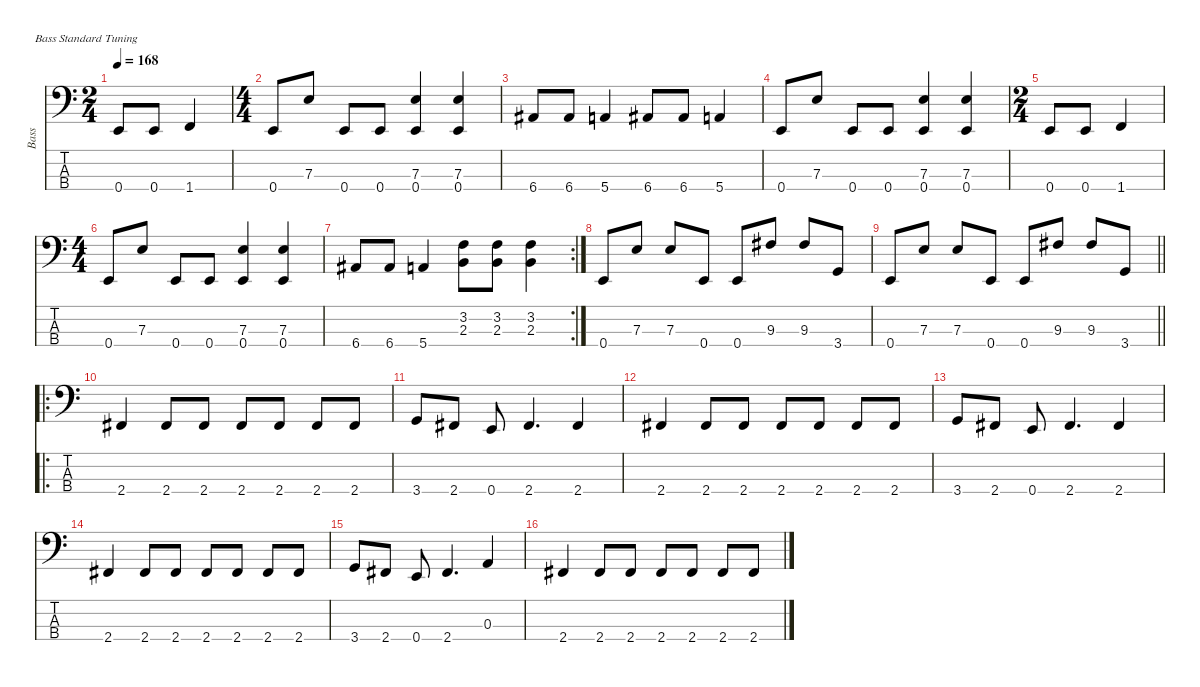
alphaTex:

\defaultSystemsLayout 4
\hideDynamics
\bracketExtendMode nobrackets
\firstSystemTrackNameMode fullname
\otherSystemsTrackNameOrientation horizontal
\track ("Bass" "el.bs.") {instrument electricbasspick}
\staff {score tabs}
\tuning (G2 D2 A1 E1)
\ts (2 4)
\beaming (8 2 2)
\tempo 168
\clef f4
\ks c
0.4.8{dy fff beam Up} 0.4.8{beam Up} 1.4.4{beam Up} |
\ts (4 4)
\beaming (8 2 2 2 2)
0.4.8{beam Up} 7.3.8{dy f beam Up} 0.4.8{dy fff beam Up} 0.4.8{beam Up} (7.3 0.4).4{dy f beam Up} (7.3 0.4).4{beam Up} |
6.4{acc #}.8{beam Up} 6.4{acc #}.8{beam Up} 5.4.4{beam Up} 6.4{acc #}.8{beam Up} 6.4{acc #}.8{beam Up} 5.4.4{beam Up} |
0.4.8{dy fff beam Up} 7.3.8{dy f beam Up} 0.4.8{dy fff beam Up} 0.4.8{beam Up} (7.3 0.4).4{dy f beam Up} (7.3 0.4).4{beam Up} |
\ts (2 4)
\beaming (8 2 2)
0.4.8{dy fff beam Up} 0.4.8{beam Up} 1.4.4{beam Up} |
\ts (4 4)
\beaming (8 2 2 2 2)
0.4.8{beam Up} 7.3.8{dy f beam Up} 0.4.8{dy fff beam Up} 0.4.8{beam Up} (7.3 0.4).4{dy f beam Up} (7.3 0.4).4{beam Up} |
\rc 2
6.4{acc #}.8{beam Up} 6.4{acc #}.8{beam Up} 5.4.4{beam Up} (3.2 2.3).8{dy fff beam Down} (3.2 2.3).8{beam Down} (3.2 2.3).4{beam Down} |
0.4.8{beam Up} 7.3.8{dy f beam Up} 7.3.8{beam Up} 0.4.8{dy fff beam Up} 0.4.8{beam Up} 9.3{acc #}.8{dy f beam Up} 9.3{acc #}.8{beam Up} 3.4.8{dy fff beam Up} |
\barLineRight lightlight
0.4.8{beam Up} 7.3.8{dy f beam Up} 7.3.8{beam Up} 0.4.8{dy fff beam Up} 0.4.8{beam Up} 9.3{acc #}.8{dy f beam Up} 9.3{acc #}.8{beam Up} 3.4.8{dy fff beam Up} |
\ro
2.4{acc #}.4{beam Up} 2.4{acc #}.8{beam Up} 2.4{acc #}.8{beam Up} 2.4{acc #}.8{beam Up} 2.4{acc #}.8{beam Up} 2.4{acc #}.8{beam Up} 2.4{acc #}.8{beam Up} |
3.4.8{beam Up} 2.4{acc #}.8{beam Up} 0.4.8{beam Up} 2.4{acc #}.4{d dy f beam Up} 2.4{acc #}.4{beam Up} |
2.4{acc #}.4{dy fff beam Up} 2.4{acc #}.8{beam Up} 2.4{acc #}.8{beam Up} 2.4{acc #}.8{beam Up} 2.4{acc #}.8{beam Up} 2.4{acc #}.8{beam Up} 2.4{acc #}.8{beam Up} |
3.4.8{beam Up} 2.4{acc #}.8{beam Up} 0.4.8{beam Up} 2.4{acc #}.4{d dy f beam Up} 2.4{acc #}.4{beam Up} |
2.4{acc #}.4{dy fff beam Up} 2.4{acc #}.8{beam Up} 2.4{acc #}.8{beam Up} 2.4{acc #}.8{beam Up} 2.4{acc #}.8{beam Up} 2.4{acc #}.8{beam Up} 2.4{acc #}.8{beam Up} |
3.4.8{beam Up} 2.4{acc #}.8{beam Up} 0.4.8{beam Up} 2.4{acc #}.4{d dy f beam Up} 0.3.4{dy fff beam Up} |
2.4{acc #}.4{beam Up} 2.4{acc #}.8{beam Up} 2.4{acc #}.8{beam Up} 2.4{acc #}.8{beam Up} 2.4{acc #}.8{beam Up} 2.4{acc #}.8{beam Up} 2.4{acc #}.8{beam Up}
